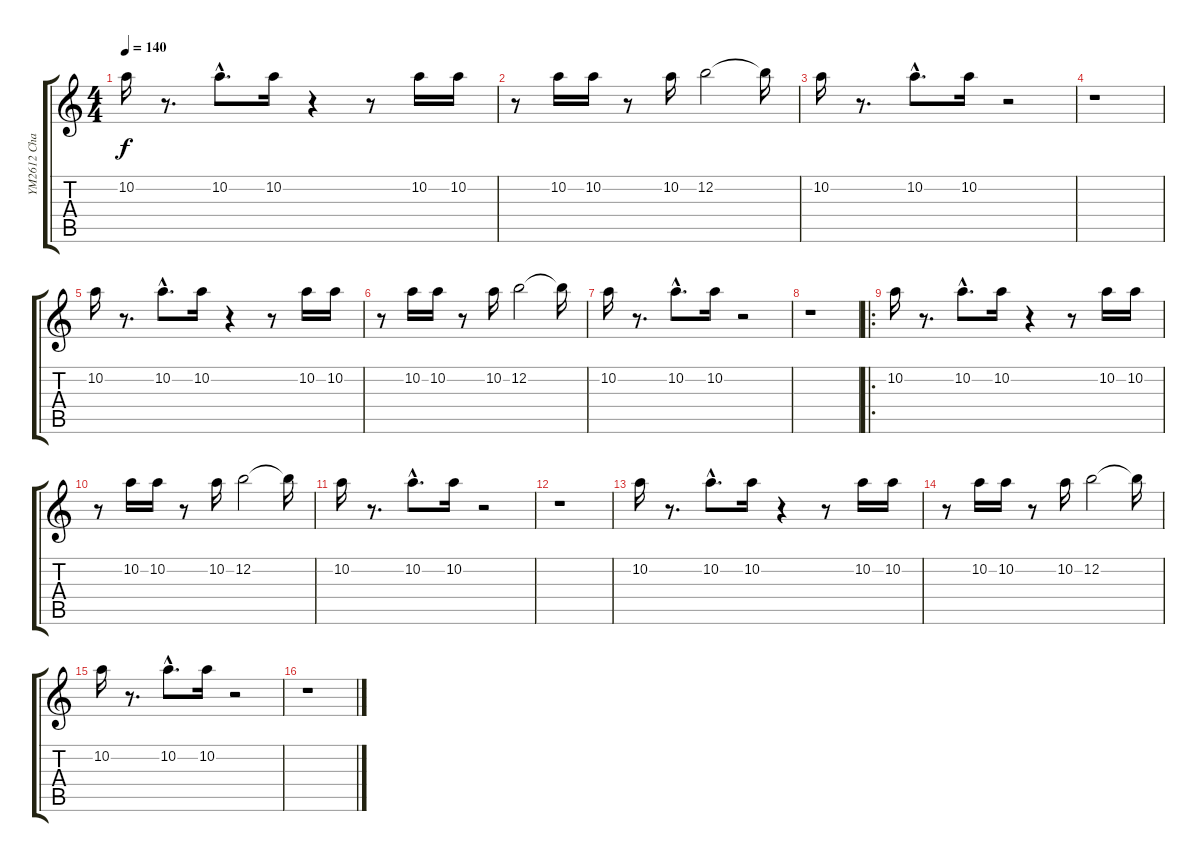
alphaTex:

\track ("YM2612 Chan4" "YM2612 Cha") {instrument acousticguitarnylon}
\staff {score tabs}
\tuning (E4 B3 G3 D3 A2 E2) {hide}
\ts (4 4)
\tempo 140
\clef g2
\ks c
10.2.16{dy f instrument acousticguitarnylon} r.8{d} 10.2{hac}.8{d} 10.2.16 r.4 r.8 10.2.16 10.2.16 |
r.8 10.2.16 10.2.16 r.8 10.2.16 12.2.2 12.2{t}.16 |
10.2.16 r.8{d} 10.2{hac}.8{d} 10.2.16 r.2 |
r.1 |
10.2.16 r.8{d} 10.2{hac}.8{d} 10.2.16 r.4 r.8 10.2.16 10.2.16 |
r.8 10.2.16 10.2.16 r.8 10.2.16 12.2.2 12.2{t}.16 |
10.2.16 r.8{d} 10.2{hac}.8{d} 10.2.16 r.2 |
r.1 |
\ro
10.2.16 r.8{d} 10.2{hac}.8{d} 10.2.16 r.4 r.8 10.2.16 10.2.16 |
r.8 10.2.16 10.2.16 r.8 10.2.16 12.2.2 12.2{t}.16 |
10.2.16 r.8{d} 10.2{hac}.8{d} 10.2.16 r.2 |
r.1 |
10.2.16 r.8{d} 10.2{hac}.8{d} 10.2.16 r.4 r.8 10.2.16 10.2.16 |
r.8 10.2.16 10.2.16 r.8 10.2.16 12.2.2 12.2{t}.16 |
10.2.16 r.8{d} 10.2{hac}.8{d} 10.2.16 r.2 |
r.1
